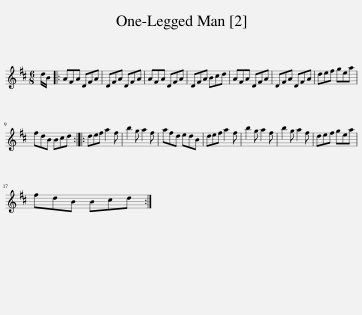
X:1
L:1/8
M:6/8
I:linebreak $
K:D
V:1 treble
V:1
 d/B/ |: AFA DFA | DFA DFA | AFA DFA | DFA Bcd | %5
 AFA DFA | DFA DFA | def gea |$ fdB Bcd :: def a2 f | %10
 b2 g a2 f | afd edB | def a2 f | b2 g a2 f | b2 g a2 f | %15
 def gea |$ fdB Bcd :| %17
